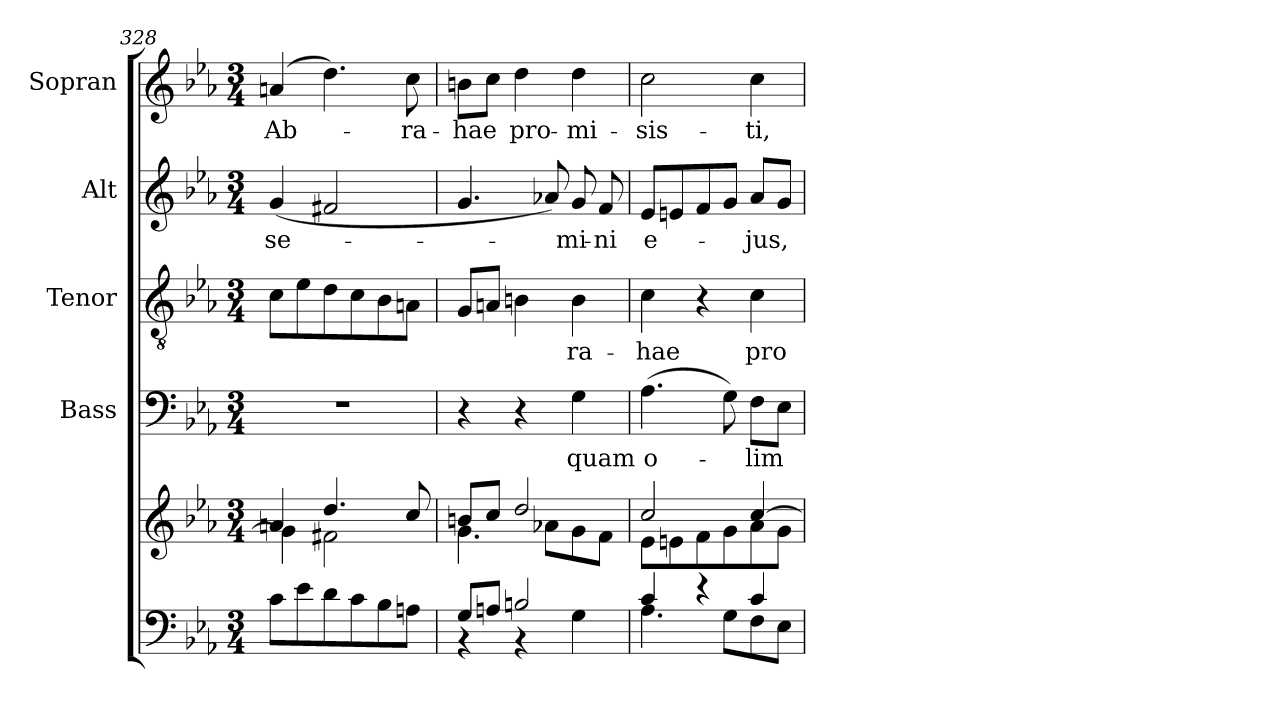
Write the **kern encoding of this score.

**kern	**kern	**kern	**text	**kern	**text	**kern	**text	**kern	**text
*part5	*part5	*part4	*part4	*part3	*part3	*part2	*part2	*part1	*part1
*staff6	*staff5	*staff4	*staff4	*staff3	*staff3	*staff2	*staff2	*staff1	*staff1
*	*	*I"Bass	*	*I"Tenor	*	*I"Alt	*	*I"Sopran	*
*	*	*I'B.	*	*I'T.	*	*I'A.	*	*I'S.	*
*clefF4	*clefG2	*clefF4	*	*clefGv2	*	*clefG2	*	*clefG2	*
*k[b-e-a-]	*k[b-e-a-]	*k[b-e-a-]	*	*k[b-e-a-]	*	*k[b-e-a-]	*	*k[b-e-a-]	*
*E-:	*E-:	*E-:	*	*E-:	*	*E-:	*	*E-:	*
*M3/4	*M3/4	*M3/4	*	*M3/4	*	*M3/4	*	*M3/4	*
=328	=328	=328	=328	=328	=328	=328	=328	=328	=328
*	*^	*	*	*	*	*	*	*	*
!	!	!	!	!	!	!	!	!LO:LY:b	!	!LO:LY:b
8c\L	4an/	4g\]	2.r	.	8c\L	.	(<4g/	se-	(4an/	Ab-
8e-\	.	.	.	.	8e-\	.	.	.	.	.
8d\	4.dd/	2f#X\	.	.	8d\	.	2f#X/	.	4.dd\)	.
8c\	.	.	.	.	8c\	.	.	.	.	.
8B-\	.	.	.	.	8B-\	.	.	.	.	.
!	!	!	!	!	!	!	!	!	!	!LO:LY:b
8An\J	8cc/	.	.	.	8An\J	.	.	.	8cc\	-ra-
=329	=329	=329	=329	=329	=329	=329	=329	=329	=329	=329
*^	*	*	*	*	*	*	*	*	*	*
!	!	!	!	!	!	!	!	!	!	!	!LO:LY:b
8G/L	4rBB	8bn/L	4.g\	4r	.	8G/L	.	4.g/	.	8bn\L	-hae
8An/J	.	8cc/J	.	.	.	8An/J	.	.	.	8cc\J	.
!	!	!	!	!	!	!	!	!	!	!	!LO:LY:b
2Bn/	4rBB	2dd/	.	4r	.	4Bn\	.	.	.	4dd\	pro-
.	.	.	8a-X\L	.	.	.	.	8a-X/)	.	.	.
!	!	!	!	!	!LO:LY:b	!	!LO:LY:b	!	!LO:LY:b	!	!LO:LY:b
.	4G\	.	8g\	4G\	quam	4B\	-ra-	8g/	-mi-	4dd\	-mi-
!	!	!	!	!	!	!	!	!	!LO:LY:b	!	!
.	.	.	8f\J	.	.	.	.	8f/	-ni	.	.
=330	=330	=330	=330	=330	=330	=330	=330	=330	=330	=330	=330
!	!	!	!	!	!LO:LY:b	!	!LO:LY:b	!	!LO:LY:b	!	!LO:LY:b
4c/	4.A-\	2cc/	8e-\L	(>4.A-\	o-	4c\	-hae	8e-/L	e-	2cc\	-sis-
.	.	.	8en\	.	.	.	.	8en/	.	.	.
4rd	.	.	8f\	.	.	4r	.	8f/	.	.	.
.	8G\L	.	8g\	8G\)	.	.	.	8g/J	.	.	.
!	!	!	!	!	!LO:LY:b	!	!LO:LY:b	!	!LO:LY:b	!	!LO:LY:b
4c/	8F\	[>4cc/	8a-\	8F\L	-lim	4c\	pro-	8a-/L	-jus,	4cc\	-ti,
.	8E-\J	.	8g\J	8E-\J	.	.	.	8g/J	.	.	.
*v	*v	*	*	*	*	*	*	*	*	*	*
*	*v	*v	*	*	*	*	*	*	*	*
=	=	=	=	=	=	=	=	=	=
*-	*-	*-	*-	*-	*-	*-	*-	*-	*-
